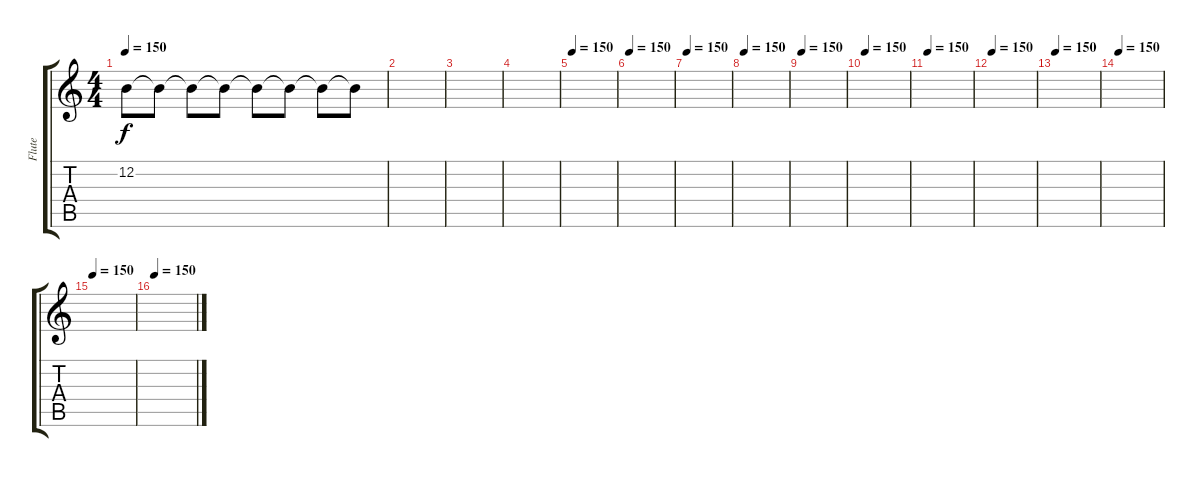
\track ("Flute" "Flute") {instrument flute}
\staff {score tabs}
\tuning (E4 B3 G3 D3 A2 E2) {hide}
\ts (4 4)
\tempo 150
\clef g2
\ks c
12.2.8{dy f} 12.2{t}.8{volume 11} 12.2{t}.8{volume 9} 12.2{t}.8{volume 7} 12.2{t}.8{volume 5} 12.2{t}.8{volume 3} 12.2{t}.8{volume 1} 12.2{t}.8{volume 0} |
|
|
|
\tempo 150
|
\tempo 150
|
\tempo 150
|
\tempo 150
|
\tempo 150
|
\tempo 150
|
\tempo 150
|
\tempo 150
|
\tempo 150
|
\tempo 150
|
\tempo 150
|
\tempo 150
